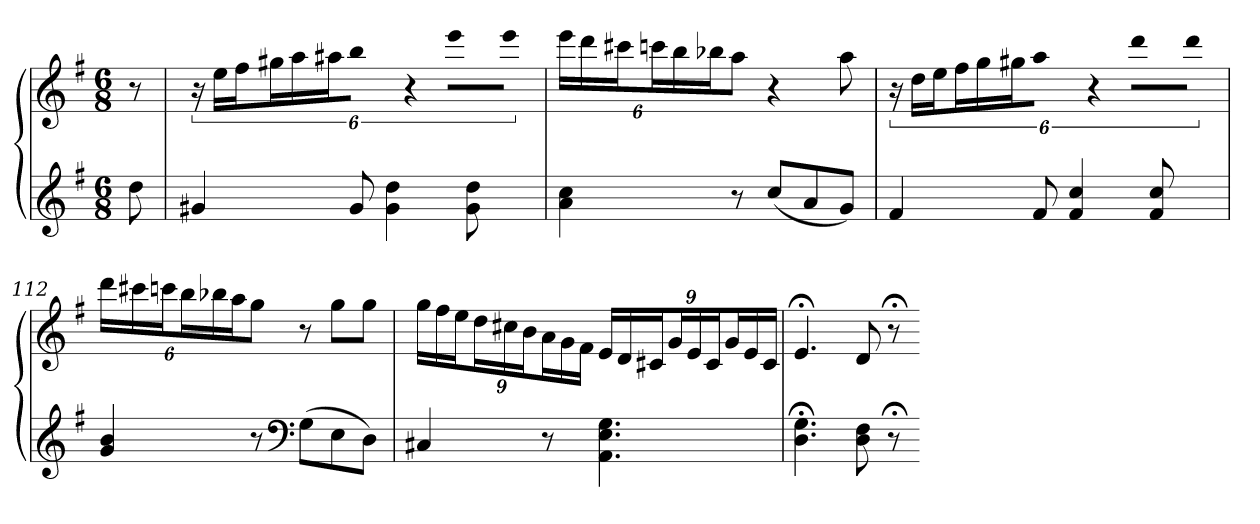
**kern	**kern
*part1	*part1
*staff2	*staff1
*clefG2	*clefG2
*k[f#]	*k[f#]
*G:	*G:
*M6/8	*M6/8
=	=
8dd	8r
=109	=109
4g#X	24r
.	24eeLL
.	24ff#J
.	24gg#XL
.	24aa
.	24aa#XJ
8g#	8bbJ
4g# 4dd	8r
.	8eeeL
8g# 8dd	8eeeJ
=110	=110
4a 4cc	24eeeLL
.	24ddd
.	24ccc#XJ
.	24cccnL
.	24bb
.	24bb-XJ
8r	8aaJ
(8ccL	4r
8a	.
8gJ)	8aa
=111	=111
4f#	24r
.	24ddLL
.	24eeJ
.	24ff#L
.	24gg
.	24gg#XJ
8f#	8aaJ
4f# 4cc	8r
.	8dddL
8f# 8cc	8dddJ
=112	=112
4g 4b	24dddLL
.	24ccc#X
.	24cccnJ
.	24bbL
.	24bb-X
.	24aaJ
8r	8ggJ
*clefF4	*
(8GL	8r
8E	8ggL
8DJ)	8ggJ
=113	=113
4C#X	24ggLL
.	24ff#
.	24eeJ
.	24ddL
.	24cc#X
.	24bJ
8r	24aL
.	24g
.	24f#JJ
4.AA 4.E 4.G	24eLL
.	24d
.	24c#XJ
.	24gL
.	24e
.	24c#J
.	24gL
.	24e
.	24c#JJ
=114	=114
4.D;< 4.G;<	4.e;<
8D 8F#	8d
8r;<	8r;<
=-	=-
*-	*-
